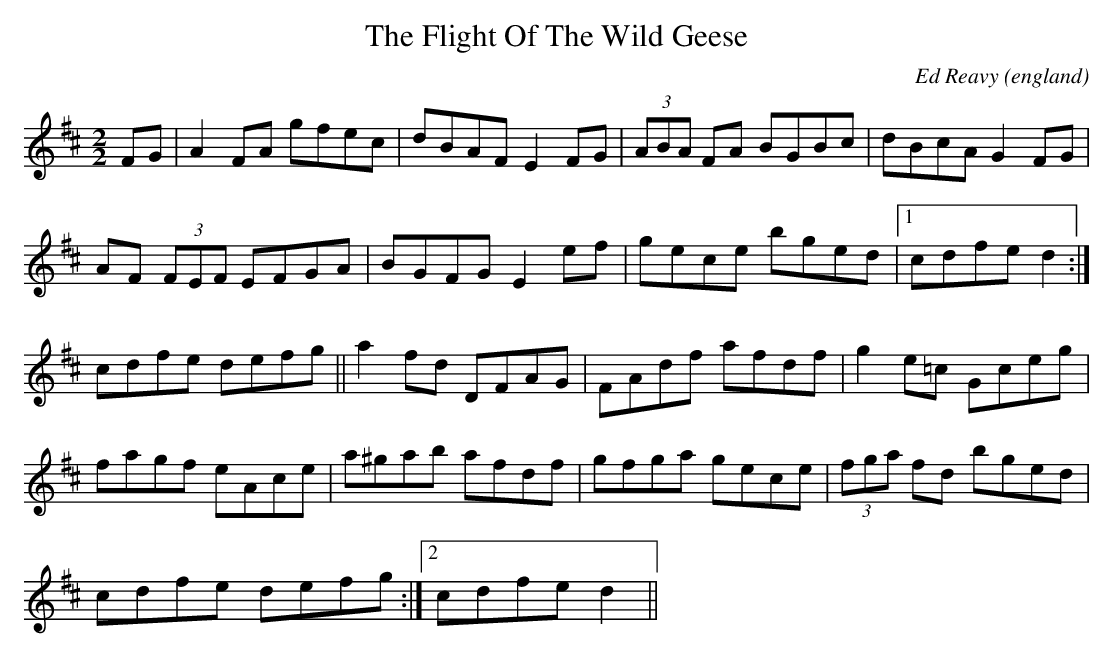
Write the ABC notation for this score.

X:1
T:The Flight Of The Wild Geese
O:england
C:Ed Reavy
M:2/2
L:1/8
K:D
FG|A2 FA gfec|dBAF E2 FG|(3ABA FA BGBc|dBcA G2 FG|
AF (3FEF EFGA|BGFG E2 ef|gece bged|1cdfe d2:|
2cdfe defg||a2 fd DFAG|FAdf afdf|g2 e=c Gceg|
fagf eAce|a^gab afdf|gfga gece|(3fga fd bged|
1cdfe defg:|2cdfe d2||
